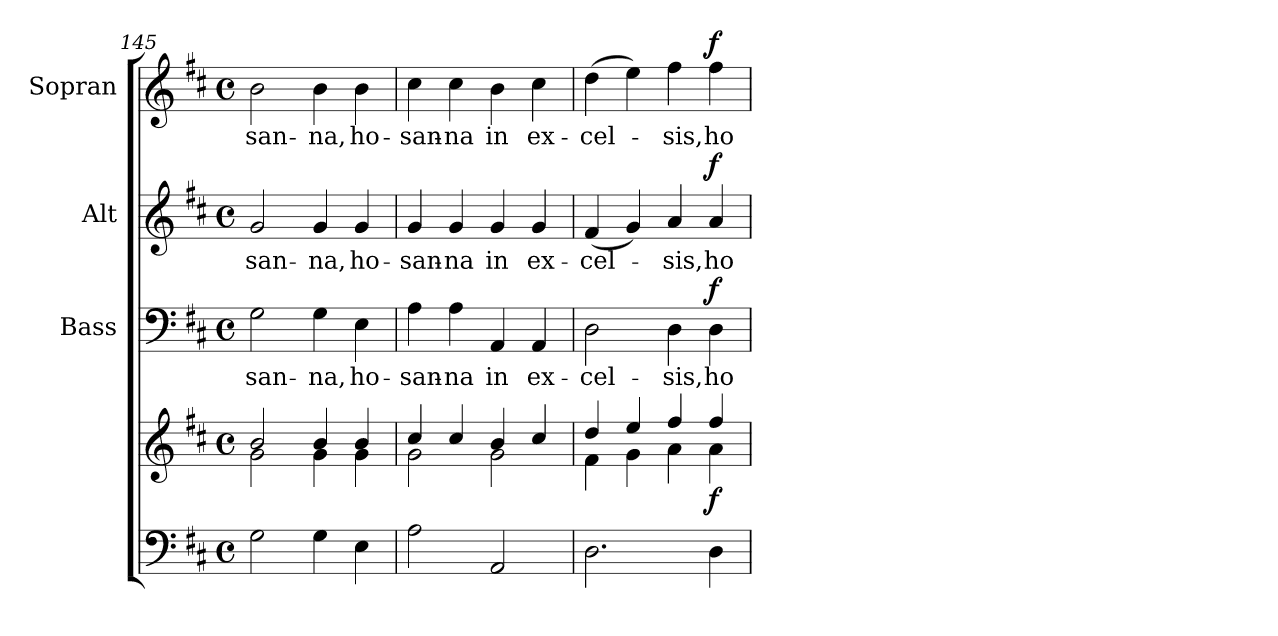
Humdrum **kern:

**kern	**kern	**dynam	**kern	**text	**dynam	**kern	**text	**dynam	**kern	**text	**dynam
*part4	*part4	*part4	*part3	*part3	*part3	*part2	*part2	*part2	*part1	*part1	*part1
*staff5	*staff4	*staff4/5	*staff3	*staff3	*staff3	*staff2	*staff2	*staff2	*staff1	*staff1	*staff1
*	*	*	*I"Bass	*	*	*I"Alt	*	*	*I"Sopran	*	*
*	*	*	*I'B.	*	*	*I'A.	*	*	*I'S.	*	*
*clefF4	*clefG2	*	*clefF4	*	*	*clefG2	*	*	*clefG2	*	*
*k[f#c#]	*k[f#c#]	*	*k[f#c#]	*	*	*k[f#c#]	*	*	*k[f#c#]	*	*
*D:	*D:	*	*D:	*	*	*D:	*	*	*D:	*	*
*M4/4	*M4/4	*	*M4/4	*	*	*M4/4	*	*	*M4/4	*	*
*met(c)	*met(c)	*	*met(c)	*	*	*met(c)	*	*	*met(c)	*	*
=145	=145	=145	=145	=145	=145	=145	=145	=145	=145	=145	=145
*	*^	*	*	*	*	*	*	*	*	*	*
!	!	!	!	!	!LO:LY:b	!	!	!LO:LY:b	!	!	!LO:LY:b	!
2G\	2b/	2g\	.	2G\	-san-	.	2g/	-san-	.	2b\	-san-	.
!	!	!	!	!	!LO:LY:b	!	!	!LO:LY:b	!	!	!LO:LY:b	!
4G\	4b/	4g\	.	4G\	-na,	.	4g/	-na,	.	4b\	-na,	.
!	!	!	!	!	!LO:LY:b	!	!	!LO:LY:b	!	!	!LO:LY:b	!
4E\	4b/	4g\	.	4E\	ho-	.	4g/	ho-	.	4b\	ho-	.
=146	=146	=146	=146	=146	=146	=146	=146	=146	=146	=146	=146	=146
!	!	!	!	!	!LO:LY:b	!	!	!LO:LY:b	!	!	!LO:LY:b	!
2A\	4cc#/	2g\	.	4A\	-san-	.	4g/	-san-	.	4cc#\	-san-	.
!	!	!	!	!	!LO:LY:b	!	!	!LO:LY:b	!	!	!LO:LY:b	!
.	4cc#/	.	.	4A\	-na	.	4g/	-na	.	4cc#\	-na	.
!	!	!	!	!	!LO:LY:b	!	!	!LO:LY:b	!	!	!LO:LY:b	!
2AA/	4b/	2g\	.	4AA/	in	.	4g/	in	.	4b\	in	.
!	!	!	!	!	!LO:LY:b	!	!	!LO:LY:b	!	!	!LO:LY:b	!
.	4cc#/	.	.	4AA/	ex-	.	4g/	ex-	.	4cc#\	ex-	.
!!LO:PB:g=z
=147	=147	=147	=147	=147	=147	=147	=147	=147	=147	=147	=147	=147
!	!	!	!	!	!LO:LY:b	!	!	!LO:LY:b	!	!	!LO:LY:b	!
2.D\	4dd/	4f#\	.	2D\	-cel-	.	(<4f#/	-cel-	.	(>4dd\	-cel-	.
.	4ee/	4g\	.	.	.	.	4g/)	.	.	4ee\)	.	.
!	!	!	!	!	!LO:LY:b	!	!	!LO:LY:b	!	!	!LO:LY:b	!
.	4ff#/	4a\	.	4D\	-sis,	.	4a/	-sis,	.	4ff#\	-sis,	.
!	!	!	!LO:DY:b	!	!LO:LY:b	!LO:DY:a	!	!LO:LY:b	!LO:DY:a	!	!LO:LY:b	!LO:DY:a
4D\	4ff#/	4a\	f	4D\	ho-	f	4a/	ho-	f	4ff#\	ho-	f
*	*v	*v	*	*	*	*	*	*	*	*	*	*
=	=	=	=	=	=	=	=	=	=	=	=
*-	*-	*-	*-	*-	*-	*-	*-	*-	*-	*-	*-
